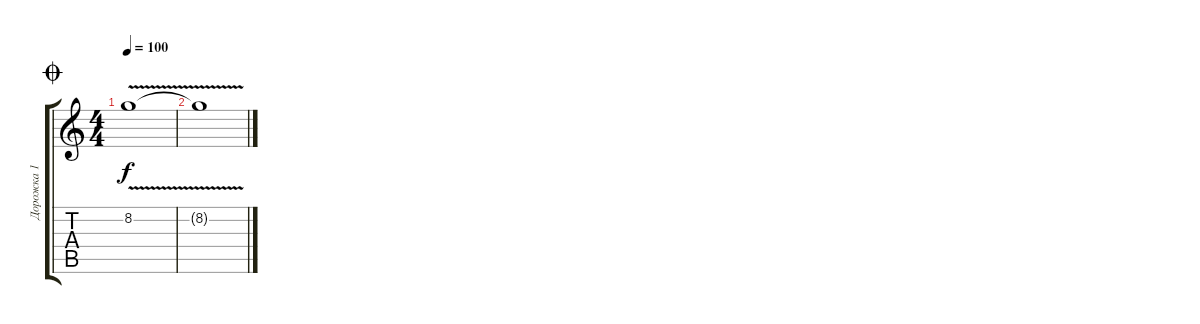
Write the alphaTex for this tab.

\track ("Дорожка 1" "Дорожка 1") {instrument acousticguitarsteel}
\staff {score tabs}
\tuning (E4 B3 G3 D3 A2 E2) {hide}
\ts (4 4)
\jump coda
\tempo 100
\clef g2
\ks c
8.2{v}.1{dy f} |
8.2{t}.1
